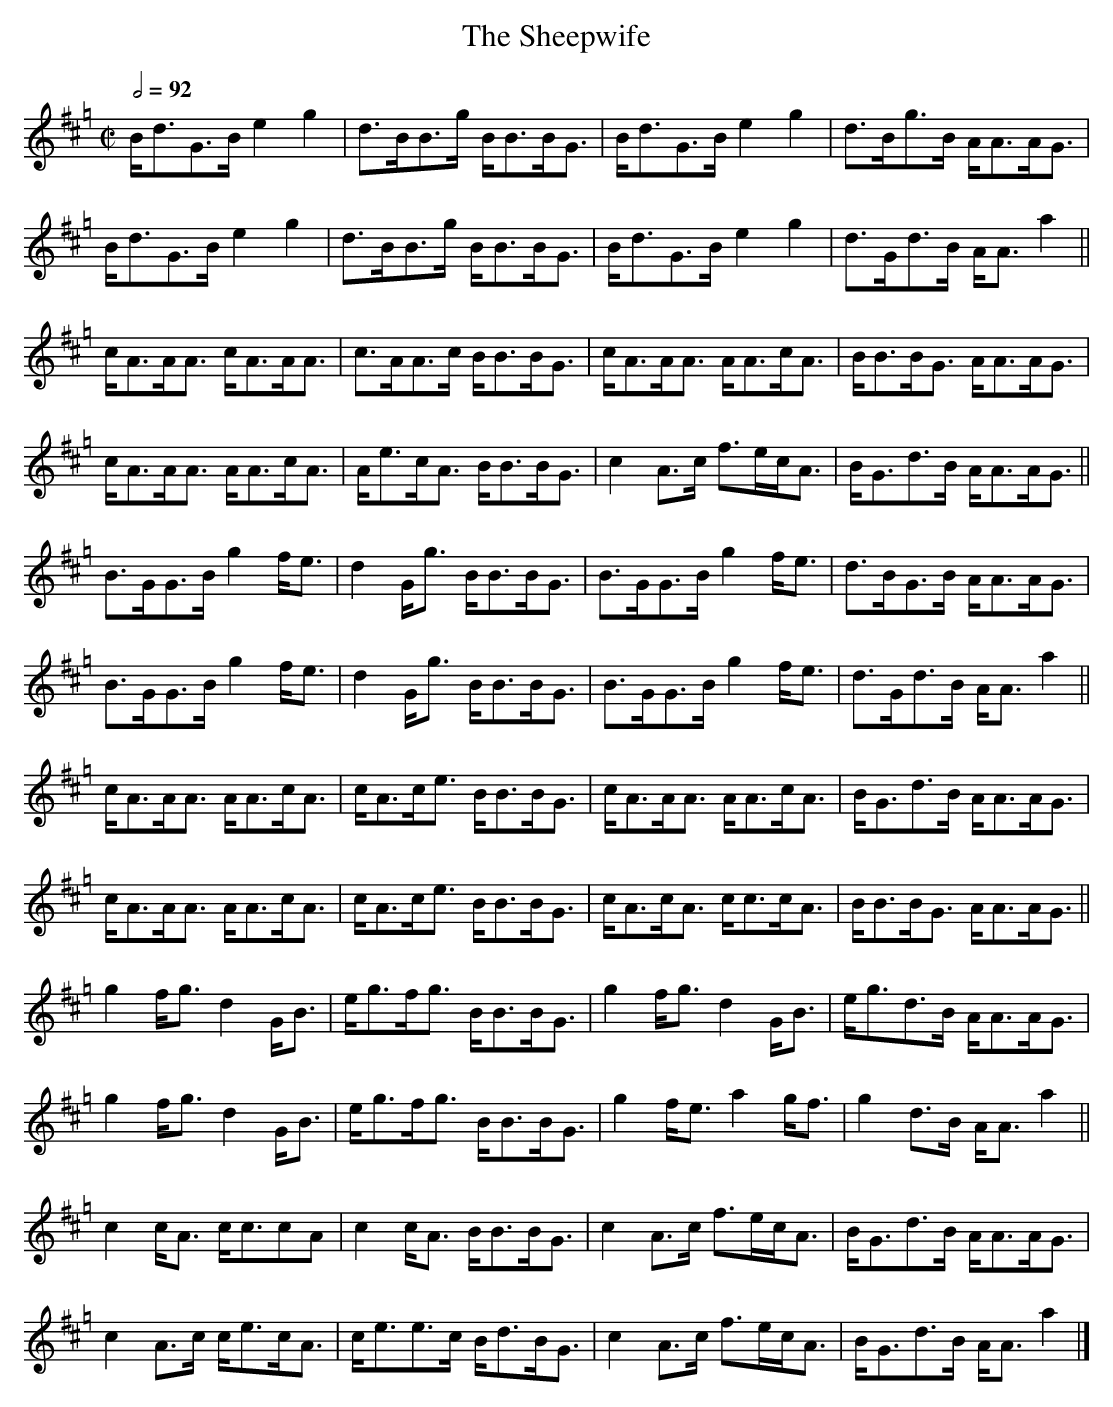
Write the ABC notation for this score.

X:1
T:The Sheepwife
M:C|
L:1/8
Q:1/2=92
K:Hp
B<dG>B e2 g2 |d>BB>g B<BB<G|B<dG>B e2 g2 |d>Bg>B A<AA<G |
B<dG>B e2 g2 |d>BB>g B<BB<G|B<dG>B e2 g2 |d>Gd>B A<Aa2 ||
c<AA<A c<AA<A|c>AA>c B<BB<G|c<AA<A A<Ac<A|B<BB<G A<AA<G |
c<AA<A A<Ac<A|A<ec<A B<BB<G|c2 A>c f>ec<A|B<Gd>B A<AA<G||
B>GG>B g2 f<e|d2 G<g B<BB<G|B>GG>B g2 f<e|d>BG>B A<AA<G |
B>GG>B g2 f<e|d2 G<g B<BB<G|B>GG>B g2 f<e|d>Gd>B A<Aa2 ||
c<AA<A A<Ac<A|c<Ac<e B<BB<G|c<AA<A A<Ac<A|B<Gd>B A<AA<G |
c<AA<A A<Ac<A|c<Ac<e B<BB<G|c<Ac<A c<cc<A|B<BB<G A<AA<G||
g2 f<g d2 G<B|e<gf<g B<BB<G|g2 f<g d2 G<B|e<gd>B A<AA<G |
g2 f<g d2 G<B|e<gf<g B<BB<G|g2 f<e a2 g<f|g2 d>B A<Aa2 ||
c2 c<A c<ccA |c2 c<A B<BB<G|c2 A>c f>ec<A|B<Gd>B A<AA<G |
c2 A>c c<ec<A|c<ee>c B<dB<G|c2 A>c f>ec<A|B<Gd>B A<Aa2 |]

This tune (from the G.S. McLennan tune file on my website, but with
the gracenotes omitted) leaves out the low G and low B from the
pipe scale.  It's hard to say what mode it is closest to, perhaps
D major?  The idea seems to have been to use the notes low in the
chanter's range as little as possible:
